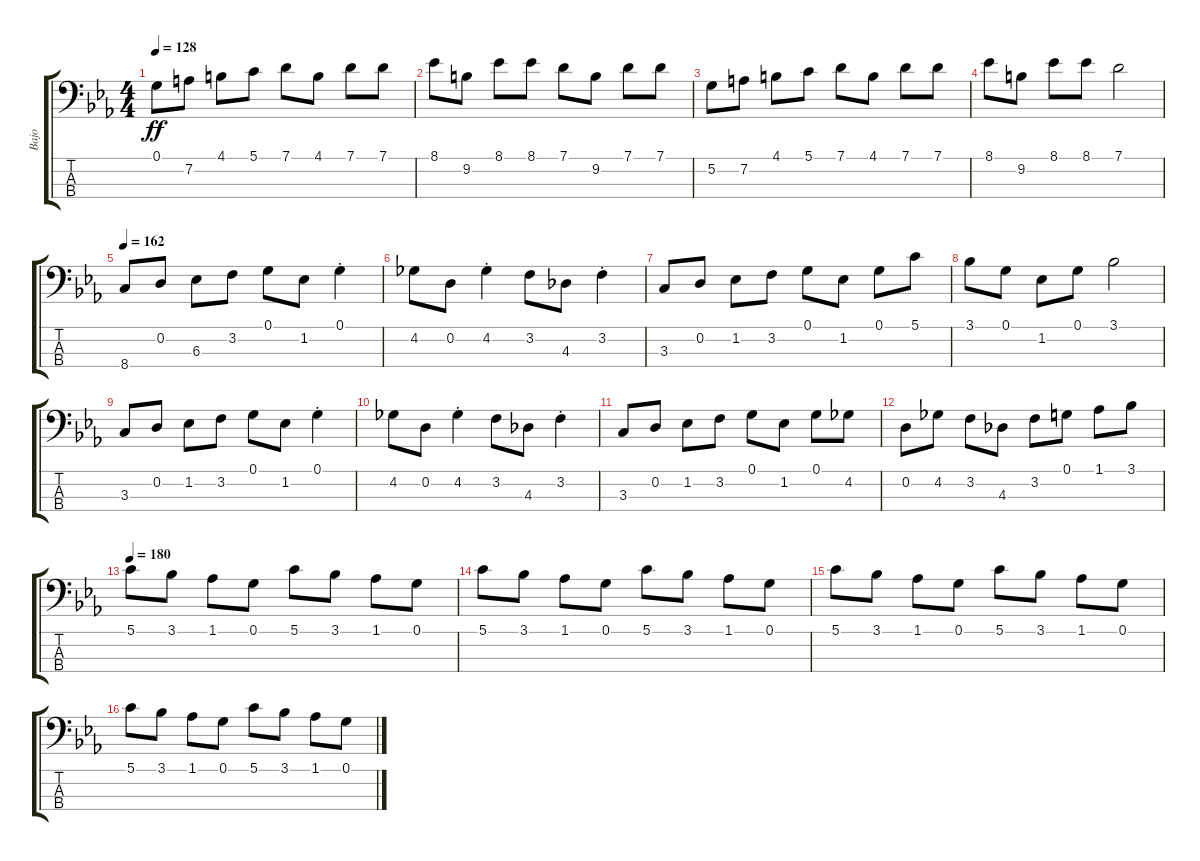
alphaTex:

\track ("Bajo " "Bajo ") {instrument electricbassfinger}
\staff {score tabs}
\tuning (G2 D2 A1 E1) {hide}
\ts (4 4)
\tempo 128
\clef f4
\ks eb
0.1.8{dy ff} 7.2.8 4.1.8 5.1.8 7.1.8 4.1.8 7.1.8 7.1.8 |
8.1.8 9.2.8 8.1.8 8.1.8 7.1.8 9.2.8 7.1.8 7.1.8 |
5.2.8 7.2.8 4.1.8 5.1.8 7.1.8 4.1.8 7.1.8 7.1.8 |
8.1.8 9.2.8 8.1.8 8.1.8 7.1.2 |
\tempo 162
8.4.8 0.2.8 6.3.8 3.2.8 0.1.8 1.2.8 0.1{st}.4 |
4.2.8 0.2.8 4.2{st}.4 3.2.8 4.3.8 3.2{st}.4 |
3.3.8 0.2.8 1.2.8 3.2.8 0.1.8 1.2.8 0.1.8 5.1.8 |
3.1.8 0.1.8 1.2.8 0.1.8 3.1.2 |
3.3.8 0.2.8 1.2.8 3.2.8 0.1.8 1.2.8 0.1{st}.4 |
4.2.8 0.2.8 4.2{st}.4 3.2.8 4.3.8 3.2{st}.4 |
3.3.8 0.2.8 1.2.8 3.2.8 0.1.8 1.2.8 0.1.8 4.2.8 |
0.2.8 4.2.8 3.2.8 4.3.8 3.2.8 0.1.8 1.1.8 3.1.8 |
\tempo 180
5.1.8 3.1.8 1.1.8 0.1.8 5.1.8 3.1.8 1.1.8 0.1.8 |
5.1.8 3.1.8 1.1.8 0.1.8 5.1.8 3.1.8 1.1.8 0.1.8 |
5.1.8 3.1.8 1.1.8 0.1.8 5.1.8 3.1.8 1.1.8 0.1.8 |
5.1.8 3.1.8 1.1.8 0.1.8 5.1.8 3.1.8 1.1.8 0.1.8
